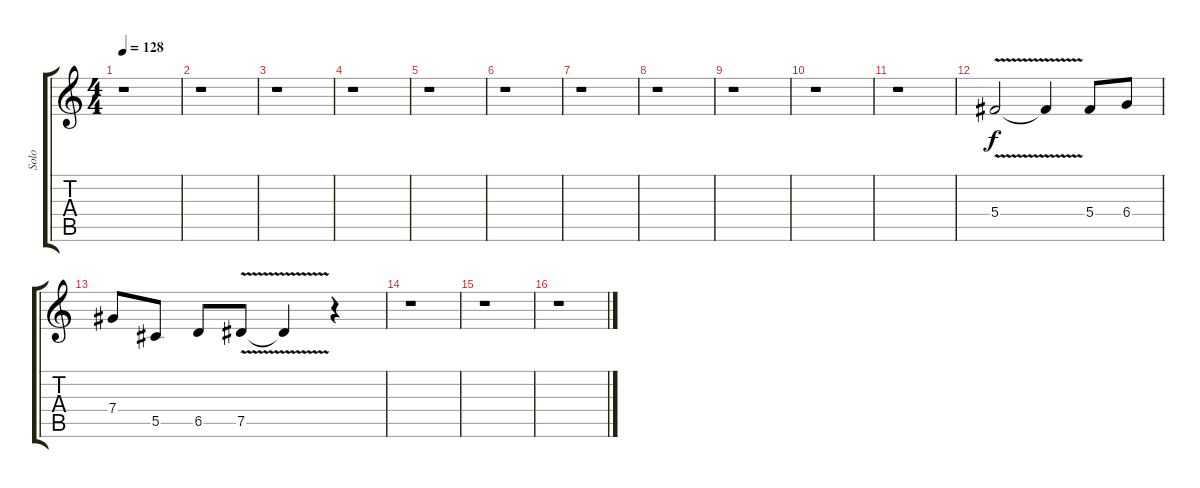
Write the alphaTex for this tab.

\track ("Solo" "Solo") {instrument distortionguitar}
\staff {score tabs}
\tuning (Eb4 Bb3 Gb3 Db3 Ab2 Eb2) {hide}
\ts (4 4)
\tempo 128
\clef g2
\ks c
r.1{dy f} |
r.1 |
r.1 |
r.1 |
r.1 |
r.1 |
r.1 |
r.1 |
r.1 |
r.1 |
r.1 |
5.4{v}.2 5.4{t}.4 5.4.8 6.4.8 |
7.4.8 5.5.8 6.5.8 7.5{v}.8 7.5{t}.4 r.4 |
r.1 |
r.1 |
r.1
